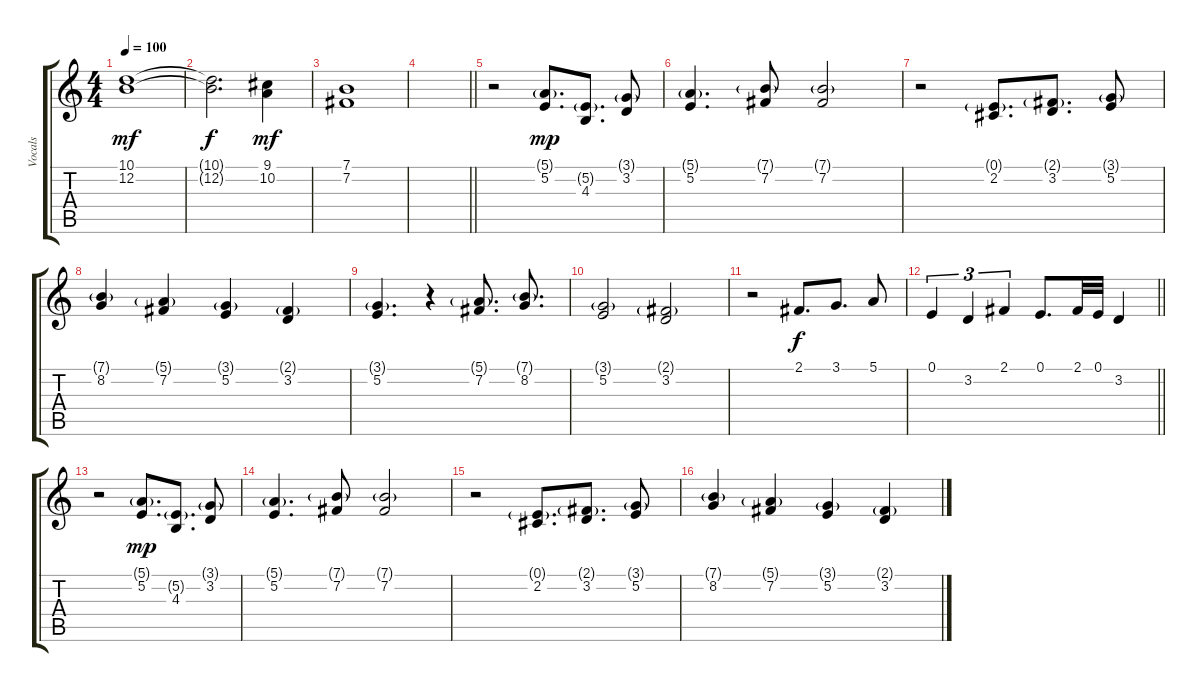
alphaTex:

\track ("Vocals" "Vocals") {instrument violin}
\staff {score tabs}
\tuning (E4 B3 G3 D3 A2 E2) {hide}
\ts (4 4)
\tempo 100
\clef g2
\ks c
(10.1 12.2).1{dy mf} |
(10.1{t} 12.2{t}).2{d dy f} (9.1 10.2).4{dy mf} |
(7.1 7.2).1 |
\barLineRight lightlight
|
r.2 (5.1{g} 5.2).8{d dy mp} (5.2{g} 4.3).8{d} (3.1{g} 3.2).8 |
(5.1{g} 5.2).4{d} (7.1{g} 7.2).8 (7.1{g} 7.2).2 |
r.2 (0.1{g} 2.2).8{d} (2.1{g} 3.2).8{d} (3.1{g} 5.2).8 |
(7.1{g} 8.2).4 (5.1{g} 7.2).4 (3.1{g} 5.2).4 (2.1{g} 3.2).4 |
(3.1{g} 5.2).4{d} r.4 (5.1{g} 7.2).8{d} (7.1{g} 8.2).8{d} |
(3.1{g} 5.2).2 (2.1{g} 3.2).2 |
r.2 2.1.8{d dy f} 3.1.8{d} 5.1.8 |
\barLineRight lightlight
0.1.4{tu (3 2)} 3.2.4{tu (3 2)} 2.1.4{tu (3 2)} 0.1.8{d} 2.1.32 0.1.32 3.2.4 |
r.2 (5.1{g} 5.2).8{d dy mp} (5.2{g} 4.3).8{d} (3.1{g} 3.2).8 |
(5.1{g} 5.2).4{d} (7.1{g} 7.2).8 (7.1{g} 7.2).2 |
r.2 (0.1{g} 2.2).8{d} (2.1{g} 3.2).8{d} (3.1{g} 5.2).8 |
(7.1{g} 8.2).4 (5.1{g} 7.2).4 (3.1{g} 5.2).4 (2.1{g} 3.2).4
